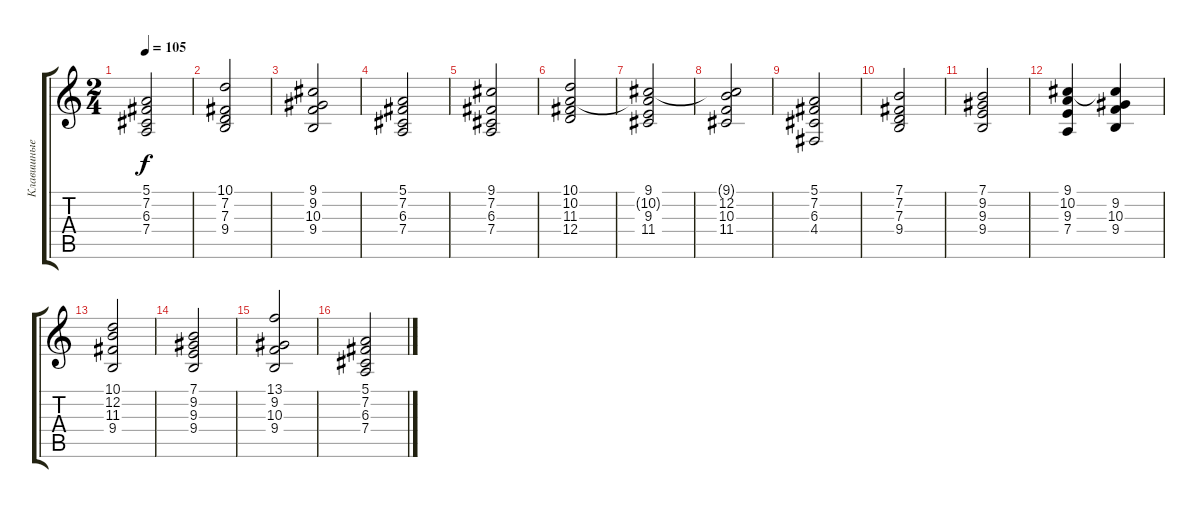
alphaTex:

\track ("Клавишные" "Клавишные") {instrument drawbarorgan}
\staff {score tabs}
\tuning (E4 B3 G3 D3 A2 E2) {hide}
\ts (2 4)
\tempo 105
\clef g2
\ks c
(5.1 7.2 6.3 7.4).2{dy f} |
(10.1 7.2 7.3 9.4).2 |
(9.1 9.2 10.3 9.4).2 |
(5.1 7.2 6.3 7.4).2 |
(9.1 7.2 6.3 7.4).2 |
(10.1 10.2 11.3 12.4).2 |
(9.1 10.2{t} 9.3 11.4).2 |
(9.1{t} 12.2 10.3 11.4).2 |
(5.1 7.2 6.3 4.4).2 |
(7.1 7.2 7.3 9.4).2 |
(7.1 9.2 9.3 9.4).2 |
(9.1 10.2 9.3 7.4).4 (9.1{t} 9.2 10.3 9.4).4 |
(10.1 12.2 11.3 9.4).2 |
(7.1 9.2 9.3 9.4).2 |
(13.1 9.2 10.3 9.4).2 |
(5.1 7.2 6.3 7.4).2
